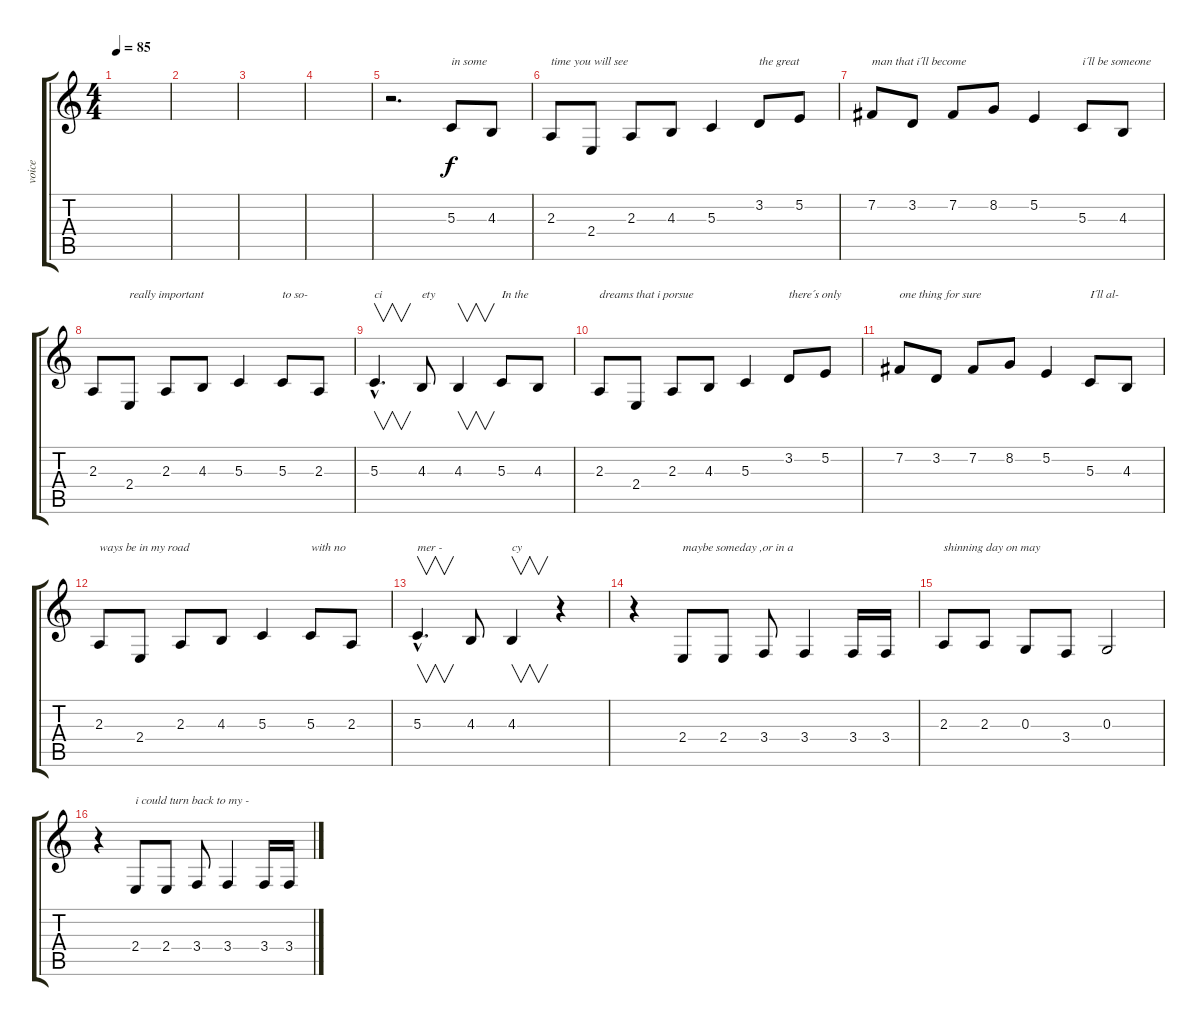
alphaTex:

\track ("voice" "voice") {instrument acousticgrandpiano}
\staff {score tabs}
\tuning (E4 B3 G3 D3 A2 E2) {hide}
\ts (4 4)
\tempo 85
\clef g2
\ks c
|
|
|
|
r.2{d} 5.3.8{txt "in some"} 4.3.8 |
2.3.8{txt "time you will see"} 2.4.8 2.3.8 4.3.8 5.3.4 3.2.8{txt "the great"} 5.2.8 |
7.2.8{txt "man that i´ll become"} 3.2.8 7.2.8 8.2.8 5.2.4 5.3.8{txt "i´ll be someone"} 4.3.8 |
2.3.8 2.4.8{txt "really important"} 2.3.8 4.3.8 5.3.4 5.3.8{txt "to so-"} 2.3.8 |
5.3{hac}.4{v d txt "ci"} 4.3.8{txt "ety"} 4.3.4{v} 5.3.8{txt "In the"} 4.3.8 |
2.3.8{txt "dreams that i porsue"} 2.4.8 2.3.8 4.3.8 5.3.4 3.2.8{txt "there´s only"} 5.2.8 |
7.2.8{txt "one thing for sure"} 3.2.8 7.2.8 8.2.8 5.2.4 5.3.8{txt "I´ll al-"} 4.3.8 |
2.3.8{txt "ways be in my road"} 2.4.8 2.3.8 4.3.8 5.3.4 5.3.8{txt "with no"} 2.3.8 |
5.3{hac}.4{v d txt "mer -"} 4.3.8 4.3.4{v txt "cy"} r.4 |
r.4 2.4.8{txt "maybe someday ,or in a"} 2.4.8 3.4.8 3.4.4 3.4.16 3.4.16 |
2.3.8{txt "shinning day on may"} 2.3.8 0.3.8 3.4.8 0.3.2 |
r.4 2.4.8{txt "i could turn back to my -"} 2.4.8 3.4.8 3.4.4 3.4.16 3.4.16
